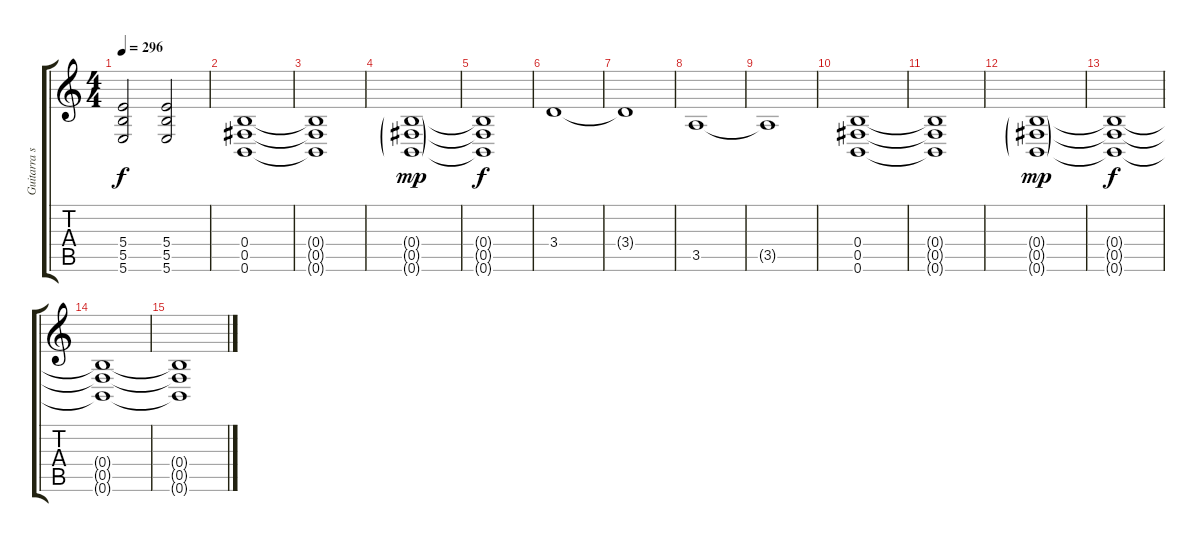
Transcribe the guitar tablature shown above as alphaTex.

\track ("Guitarra solo" "Guitarra s") {instrument distortionguitar}
\staff {score tabs}
\tuning (Db4 Ab3 E3 B2 Gb2 B1) {hide}
\ts (4 4)
\tempo 296
\clef g2
\ks c
(5.4 5.5 5.6).2{dy f} (5.4 5.5 5.6).2 |
(0.4 0.5 0.6).1 |
(0.4{t} 0.5{t} 0.6{t}).1 |
(0.4{g} 0.5{g} 0.6{g}).1{dy mp} |
(0.4{t} 0.5{t} 0.6{t}).1{dy f} |
3.4.1 |
3.4{t}.1 |
3.5.1 |
3.5{t}.1 |
(0.4 0.5 0.6).1 |
(0.4{t} 0.5{t} 0.6{t}).1 |
(0.4{g} 0.5{g} 0.6{g}).1{dy mp} |
(0.4{t} 0.5{t} 0.6{t}).1{dy f} |
(0.4{t} 0.5{t} 0.6{t}).1 |
(0.4{t} 0.5{t} 0.6{t}).1
